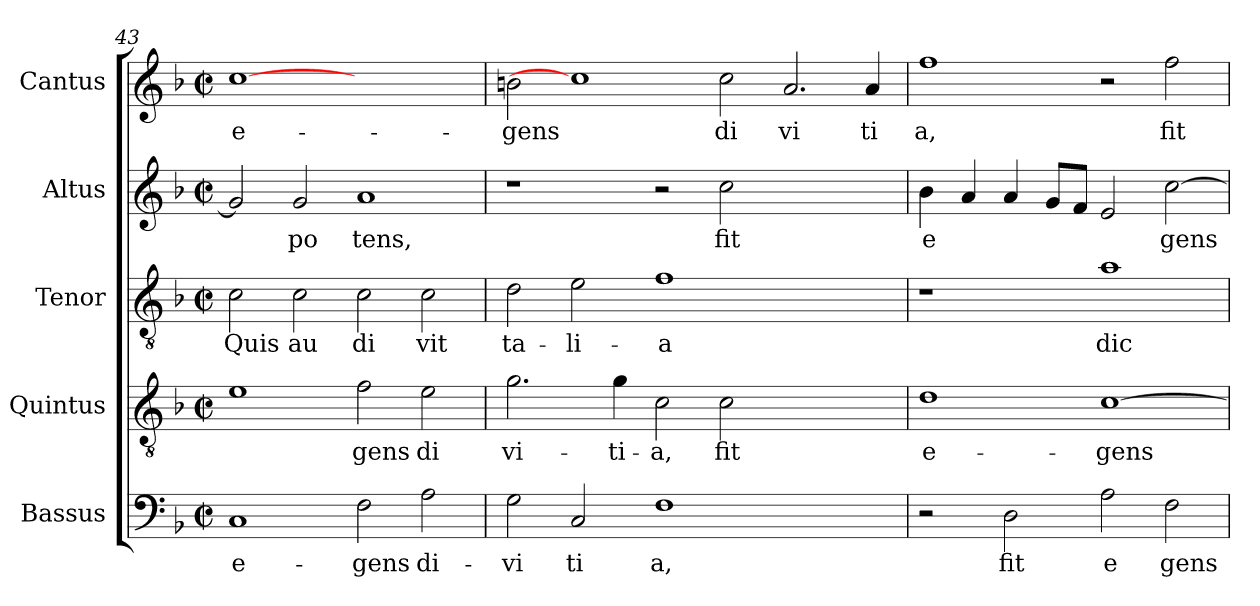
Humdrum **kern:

**kern	**text	**kern	**text	**kern	**text	**kern	**text	**kern	**text
*part5	*part5	*part4	*part4	*part3	*part3	*part2	*part2	*part1	*part1
*staff5	*staff5	*staff4	*staff4	*staff3	*staff3	*staff2	*staff2	*staff1	*staff1
*I"Bassus	*	*I"Quintus	*	*I"Tenor	*	*I"Altus	*	*I"Cantus	*
*clefF4	*	*clefGv2	*	*clefGv2	*	*clefG2	*	*clefG2	*
*k[b-]	*	*k[b-]	*	*k[b-]	*	*k[b-]	*	*k[b-]	*
*F:	*	*F:	*	*F:	*	*F:	*	*F:	*
*M2/2	*	*M2/2	*	*M2/2	*	*M2/2	*	*M2/2	*
*met(c|)	*	*met(c|)	*	*met(c|)	*	*met(c|)	*	*met(c|)	*
=43	=43	=43	=43	=43	=43	=43	=43	=43	=43
!	!LO:LY:b:cj	!	!LO:LY:b:cj	!	!LO:LY:b:cj	!	!LO:LY:b:cj	!	!LO:LY:b:cj
1C	e-	1e	.	2c\	Quis	2g/]	.	[1cc	e-
!	!	!	!	!	!LO:LY:b:cj	!	!LO:LY:b:cj	!	!
.	.	.	.	2c\	au	2g/	po	.	.
!	!LO:LY:b:cj	!	!LO:LY:b:cj	!	!LO:LY:b:cj	!	!LO:LY:b:cj	!	!
2F\	-gens	2f\	gens	2c\	di	1a	tens,	1ryy	.
!	!LO:LY:b:cj	!	!LO:LY:b:cj	!	!LO:LY:b:cj	!	!	!	!
2A\	di-	2e\	di	2c\	vit	.	.	.	.
!!LO:PB:g=z
=44	=44	=44	=44	=44	=44	=44	=44	=44	=44
!	!LO:LY:b:cj	!	!LO:LY:b:cj	!	!LO:LY:b:cj	!	!	!	!LO:LY:b:cj
2G\	-vi	2.g\	vi-	2d\	ta-	1r	.	2bn\	-gens
!	!LO:LY:b:cj	!	!	!	!LO:LY:b:cj	!	!	!	!
2C/	ti	.	.	2e\	-li-	.	.	1cc]	.
!	!	!	!LO:LY:b:cj	!	!	!	!	!	!
.	.	4g\	-ti-	.	.	.	.	.	.
!	!LO:LY:b:cj	!	!LO:LY:b:cj	!	!LO:LY:b:cj	!	!	!	!
1F	a,	2c\	-a,	1f	-a	2r	.	.	.
!	!	!	!LO:LY:b:cj	!	!	!	!LO:LY:b:cj	!	!LO:LY:b:cj
.	.	2c\	fit	.	.	2cc\	fit	2cc\	di
!	!	!	!	!	!	!	!	!	!LO:LY:b:cj
1ryy	.	1ryy	.	1ryy	.	1ryy	.	2.a/	vi
!	!	!	!	!	!	!	!	!	!LO:LY:b:cj
.	.	.	.	.	.	.	.	4a/	ti
=45	=45	=45	=45	=45	=45	=45	=45	=45	=45
!	!	!	!LO:LY:b:cj	!	!	!	!LO:LY:b:cj	!	!LO:LY:b:cj
2r	.	1d	e-	1r	.	4b-\	e	1ff	a,
!	!	!	!	!	!	!	!LO:LY:b:cj	!	!
.	.	.	.	.	.	4a/	.	.	.
!	!LO:LY:b:cj	!	!	!	!	!	!LO:LY:b:cj	!	!
2D\	fit	.	.	.	.	4a/	.	.	.
!	!	!	!	!	!	!	!LO:LY:b:cj	!	!
.	.	.	.	.	.	8g/L	.	.	.
!	!	!	!	!	!	!	!LO:LY:b:cj	!	!
.	.	.	.	.	.	8f/J	.	.	.
!	!LO:LY:b:cj	!	!LO:LY:b:cj	!	!LO:LY:b:cj	!	!LO:LY:b:cj	!	!
2A\	e	[>1c	-gens	1a	dic	2e/	.	2r	.
!	!LO:LY:b:cj	!	!	!	!	!	!LO:LY:b:cj	!	!LO:LY:b:cj
2F\	gens	.	.	.	.	[>2cc\	gens	2ff\	fit
=	=	=	=	=	=	=	=	=	=
*-	*-	*-	*-	*-	*-	*-	*-	*-	*-
